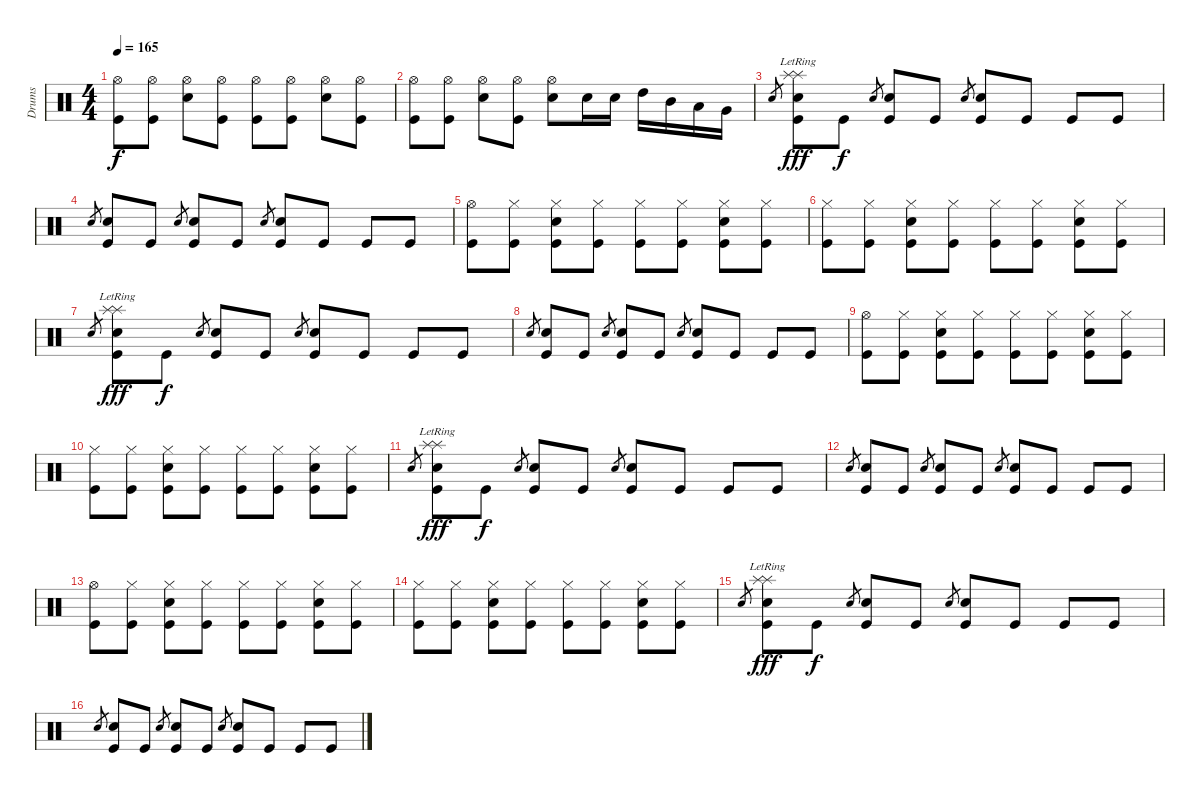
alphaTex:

\track ("Drums" "Drums") {instrument percussion}
\staff {score}
\articulation defaults
\ts (4 4)
\tempo 165
\clef neutral
\ks c
("Hi-Hat (open)" "Kick (hit)").8{dy f} ("Hi-Hat (open)" "Kick (hit)").8 ("Hi-Hat (open)" "Electric Snare (hit)").8 ("Hi-Hat (open)" "Kick (hit)").8 ("Hi-Hat (open)" "Kick (hit)").8 ("Hi-Hat (open)" "Kick (hit)").8 ("Hi-Hat (open)" "Electric Snare (hit)").8 ("Hi-Hat (open)" "Kick (hit)").8 |
("Hi-Hat (open)" "Kick (hit)").8 ("Hi-Hat (open)" "Kick (hit)").8 ("Hi-Hat (open)" "Electric Snare (hit)").8 ("Hi-Hat (open)" "Kick (hit)").8 ("Hi-Hat (open)" "Electric Snare (hit)").8 "Electric Snare (hit)".16 "Electric Snare (hit)".16 "High Tom (hit)".16 "Mid Tom (hit)".16 "Low Tom (hit)".16 "Very Low Tom (hit)".16 |
"Electric Snare (hit)".8{gr} ("Splash (hit)"{lr} "Splash (hit)"{lr} "Electric Snare (hit)" "Kick (hit)").8{dy fff} "Kick (hit)".8{dy f} "Electric Snare (hit)".8{gr} ("Electric Snare (hit)" "Kick (hit)").8 "Kick (hit)".8 "Electric Snare (hit)".8{gr} ("Electric Snare (hit)" "Kick (hit)").8 "Kick (hit)".8 "Kick (hit)".8 "Kick (hit)".8 |
"Electric Snare (hit)".8{gr} ("Electric Snare (hit)" "Kick (hit)").8 "Kick (hit)".8 "Electric Snare (hit)".8{gr} ("Electric Snare (hit)" "Kick (hit)").8 "Kick (hit)".8 "Electric Snare (hit)".8{gr} ("Electric Snare (hit)" "Kick (hit)").8 "Kick (hit)".8 "Kick (hit)".8 "Kick (hit)".8 |
("Hi-Hat (open)" "Kick (hit)").8 ("Hi-Hat (closed)" "Kick (hit)").8 ("Hi-Hat (closed)" "Electric Snare (hit)" "Kick (hit)").8 ("Hi-Hat (closed)" "Kick (hit)").8 ("Hi-Hat (closed)" "Kick (hit)").8 ("Hi-Hat (closed)" "Kick (hit)").8 ("Hi-Hat (closed)" "Electric Snare (hit)" "Kick (hit)").8 ("Hi-Hat (closed)" "Kick (hit)").8 |
("Hi-Hat (closed)" "Kick (hit)").8 ("Hi-Hat (closed)" "Kick (hit)").8 ("Hi-Hat (closed)" "Electric Snare (hit)" "Kick (hit)").8 ("Hi-Hat (closed)" "Kick (hit)").8 ("Hi-Hat (closed)" "Kick (hit)").8 ("Hi-Hat (closed)" "Kick (hit)").8 ("Hi-Hat (closed)" "Electric Snare (hit)" "Kick (hit)").8 ("Hi-Hat (closed)" "Kick (hit)").8 |
"Electric Snare (hit)".8{gr} ("Splash (hit)"{lr} "Splash (hit)"{lr} "Electric Snare (hit)" "Kick (hit)").8{dy fff} "Kick (hit)".8{dy f} "Electric Snare (hit)".8{gr} ("Electric Snare (hit)" "Kick (hit)").8 "Kick (hit)".8 "Electric Snare (hit)".8{gr} ("Electric Snare (hit)" "Kick (hit)").8 "Kick (hit)".8 "Kick (hit)".8 "Kick (hit)".8 |
"Electric Snare (hit)".8{gr} ("Electric Snare (hit)" "Kick (hit)").8 "Kick (hit)".8 "Electric Snare (hit)".8{gr} ("Electric Snare (hit)" "Kick (hit)").8 "Kick (hit)".8 "Electric Snare (hit)".8{gr} ("Electric Snare (hit)" "Kick (hit)").8 "Kick (hit)".8 "Kick (hit)".8 "Kick (hit)".8 |
("Hi-Hat (open)" "Kick (hit)").8 ("Hi-Hat (closed)" "Kick (hit)").8 ("Hi-Hat (closed)" "Electric Snare (hit)" "Kick (hit)").8 ("Hi-Hat (closed)" "Kick (hit)").8 ("Hi-Hat (closed)" "Kick (hit)").8 ("Hi-Hat (closed)" "Kick (hit)").8 ("Hi-Hat (closed)" "Electric Snare (hit)" "Kick (hit)").8 ("Hi-Hat (closed)" "Kick (hit)").8 |
("Hi-Hat (closed)" "Kick (hit)").8 ("Hi-Hat (closed)" "Kick (hit)").8 ("Hi-Hat (closed)" "Electric Snare (hit)" "Kick (hit)").8 ("Hi-Hat (closed)" "Kick (hit)").8 ("Hi-Hat (closed)" "Kick (hit)").8 ("Hi-Hat (closed)" "Kick (hit)").8 ("Hi-Hat (closed)" "Electric Snare (hit)" "Kick (hit)").8 ("Hi-Hat (closed)" "Kick (hit)").8 |
"Electric Snare (hit)".8{gr} ("Splash (hit)"{lr} "Splash (hit)"{lr} "Electric Snare (hit)" "Kick (hit)").8{dy fff} "Kick (hit)".8{dy f} "Electric Snare (hit)".8{gr} ("Electric Snare (hit)" "Kick (hit)").8 "Kick (hit)".8 "Electric Snare (hit)".8{gr} ("Electric Snare (hit)" "Kick (hit)").8 "Kick (hit)".8 "Kick (hit)".8 "Kick (hit)".8 |
"Electric Snare (hit)".8{gr} ("Electric Snare (hit)" "Kick (hit)").8 "Kick (hit)".8 "Electric Snare (hit)".8{gr} ("Electric Snare (hit)" "Kick (hit)").8 "Kick (hit)".8 "Electric Snare (hit)".8{gr} ("Electric Snare (hit)" "Kick (hit)").8 "Kick (hit)".8 "Kick (hit)".8 "Kick (hit)".8 |
("Hi-Hat (open)" "Kick (hit)").8 ("Hi-Hat (closed)" "Kick (hit)").8 ("Hi-Hat (closed)" "Electric Snare (hit)" "Kick (hit)").8 ("Hi-Hat (closed)" "Kick (hit)").8 ("Hi-Hat (closed)" "Kick (hit)").8 ("Hi-Hat (closed)" "Kick (hit)").8 ("Hi-Hat (closed)" "Electric Snare (hit)" "Kick (hit)").8 ("Hi-Hat (closed)" "Kick (hit)").8 |
("Hi-Hat (closed)" "Kick (hit)").8 ("Hi-Hat (closed)" "Kick (hit)").8 ("Hi-Hat (closed)" "Electric Snare (hit)" "Kick (hit)").8 ("Hi-Hat (closed)" "Kick (hit)").8 ("Hi-Hat (closed)" "Kick (hit)").8 ("Hi-Hat (closed)" "Kick (hit)").8 ("Hi-Hat (closed)" "Electric Snare (hit)" "Kick (hit)").8 ("Hi-Hat (closed)" "Kick (hit)").8 |
"Electric Snare (hit)".8{gr} ("Splash (hit)"{lr} "Splash (hit)"{lr} "Electric Snare (hit)" "Kick (hit)").8{dy fff} "Kick (hit)".8{dy f} "Electric Snare (hit)".8{gr} ("Electric Snare (hit)" "Kick (hit)").8 "Kick (hit)".8 "Electric Snare (hit)".8{gr} ("Electric Snare (hit)" "Kick (hit)").8 "Kick (hit)".8 "Kick (hit)".8 "Kick (hit)".8 |
"Electric Snare (hit)".8{gr} ("Electric Snare (hit)" "Kick (hit)").8 "Kick (hit)".8 "Electric Snare (hit)".8{gr} ("Electric Snare (hit)" "Kick (hit)").8 "Kick (hit)".8 "Electric Snare (hit)".8{gr} ("Electric Snare (hit)" "Kick (hit)").8 "Kick (hit)".8 "Kick (hit)".8 "Kick (hit)".8
